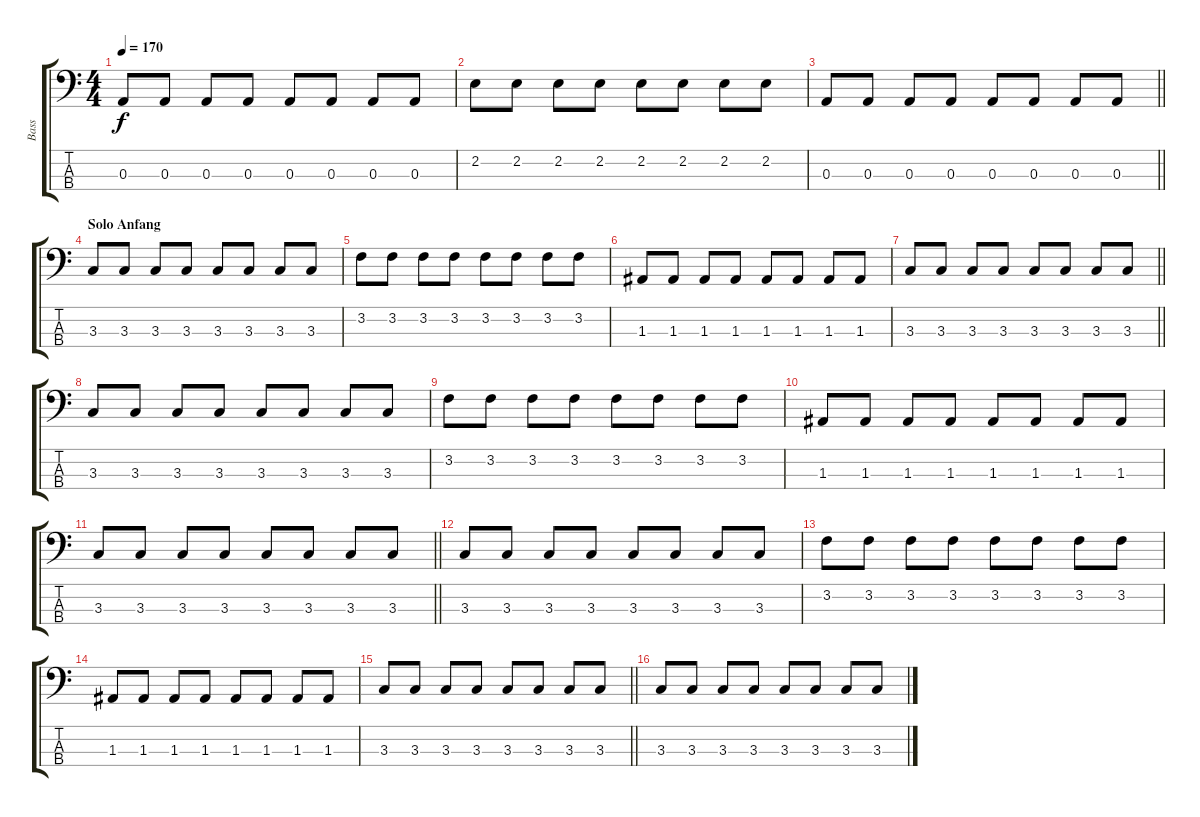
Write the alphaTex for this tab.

\track ("Bass" "Bass") {instrument electricbassfinger}
\staff {score tabs}
\tuning (G2 D2 A1 E1) {hide}
\ts (4 4)
\tempo 170
\clef f4
\ks c
0.3.8{dy f} 0.3.8 0.3.8 0.3.8 0.3.8 0.3.8 0.3.8 0.3.8 |
2.2.8 2.2.8 2.2.8 2.2.8 2.2.8 2.2.8 2.2.8 2.2.8 |
\barLineRight lightlight
0.3.8 0.3.8 0.3.8 0.3.8 0.3.8 0.3.8 0.3.8 0.3.8 |
\section ("" "Solo Anfang")
3.3.8 3.3.8 3.3.8 3.3.8 3.3.8 3.3.8 3.3.8 3.3.8 |
3.2.8 3.2.8 3.2.8 3.2.8 3.2.8 3.2.8 3.2.8 3.2.8 |
1.3.8 1.3.8 1.3.8 1.3.8 1.3.8 1.3.8 1.3.8 1.3.8 |
\barLineRight lightlight
3.3.8 3.3.8 3.3.8 3.3.8 3.3.8 3.3.8 3.3.8 3.3.8 |
3.3.8 3.3.8 3.3.8 3.3.8 3.3.8 3.3.8 3.3.8 3.3.8 |
3.2.8 3.2.8 3.2.8 3.2.8 3.2.8 3.2.8 3.2.8 3.2.8 |
1.3.8 1.3.8 1.3.8 1.3.8 1.3.8 1.3.8 1.3.8 1.3.8 |
\barLineRight lightlight
3.3.8 3.3.8 3.3.8 3.3.8 3.3.8 3.3.8 3.3.8 3.3.8 |
3.3.8 3.3.8 3.3.8 3.3.8 3.3.8 3.3.8 3.3.8 3.3.8 |
3.2.8 3.2.8 3.2.8 3.2.8 3.2.8 3.2.8 3.2.8 3.2.8 |
1.3.8 1.3.8 1.3.8 1.3.8 1.3.8 1.3.8 1.3.8 1.3.8 |
\barLineRight lightlight
3.3.8 3.3.8 3.3.8 3.3.8 3.3.8 3.3.8 3.3.8 3.3.8 |
3.3.8 3.3.8 3.3.8 3.3.8 3.3.8 3.3.8 3.3.8 3.3.8
